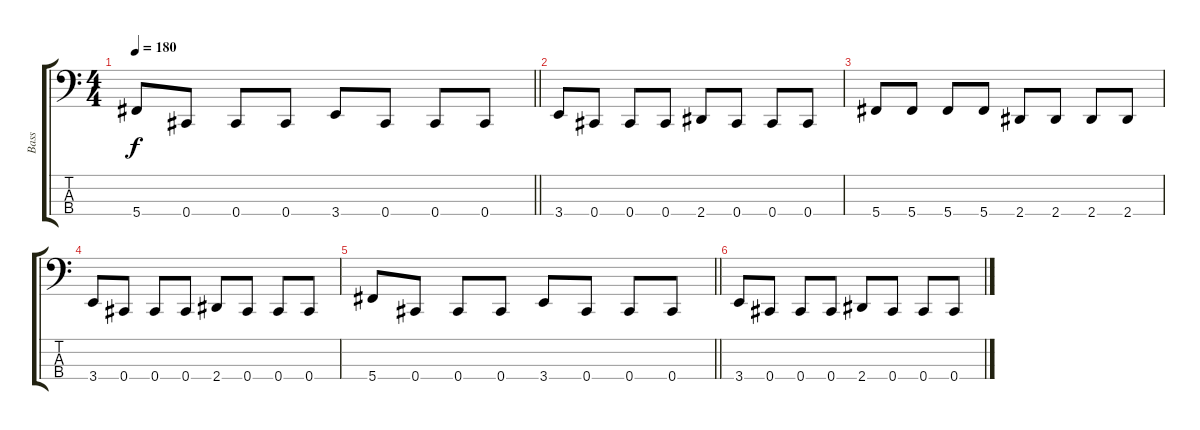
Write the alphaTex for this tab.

\track ("Bass" "Bass") {instrument electricbassfinger}
\staff {score tabs}
\tuning (Gb2 Db2 Ab1 Db1) {hide}
\ts (4 4)
\tempo 180
\clef f4
\barLineRight lightlight
\ks c
5.4.8{dy f} 0.4.8 0.4.8 0.4.8 3.4.8 0.4.8 0.4.8 0.4.8 |
3.4.8 0.4.8 0.4.8 0.4.8 2.4.8 0.4.8 0.4.8 0.4.8 |
5.4.8 5.4.8 5.4.8 5.4.8 2.4.8 2.4.8 2.4.8 2.4.8 |
3.4.8 0.4.8 0.4.8 0.4.8 2.4.8 0.4.8 0.4.8 0.4.8 |
\barLineRight lightlight
5.4.8 0.4.8 0.4.8 0.4.8 3.4.8 0.4.8 0.4.8 0.4.8 |
3.4.8 0.4.8 0.4.8 0.4.8 2.4.8 0.4.8 0.4.8 0.4.8
